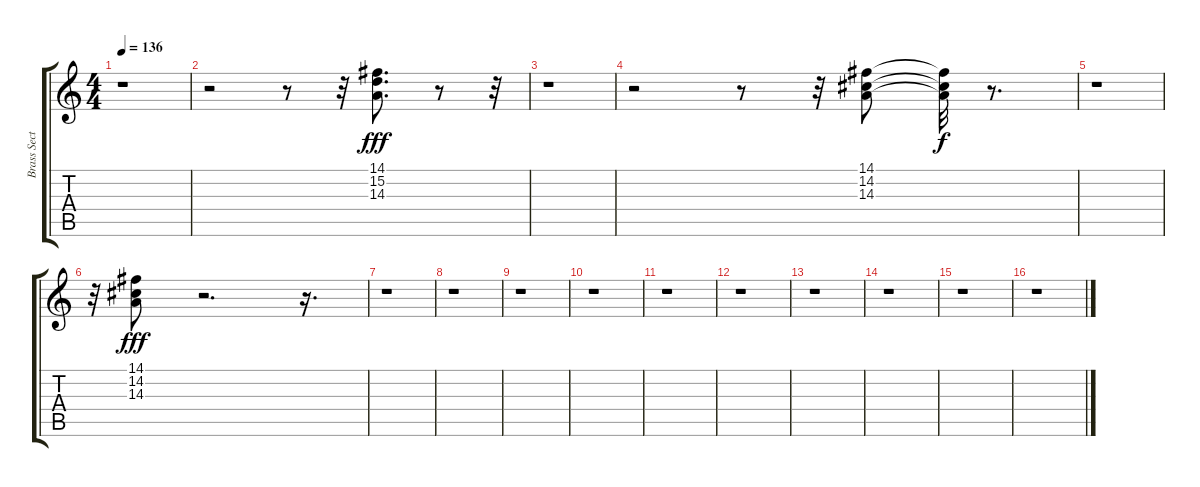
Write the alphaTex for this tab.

\track ("Brass Sect." "Brass Sect") {instrument brasssection}
\staff {score tabs}
\tuning (E4 B3 G3 D3 A2 E2) {hide}
\ts (4 4)
\tempo 136
\clef g2
\ks c
r.1{dy f} |
r.2 r.8 r.32 (14.1 15.2 14.3).8{d dy fff} r.8 r.32 |
r.1 |
r.2 r.8 r.32 (14.1 14.2 14.3).8 (14.1{t} 14.2{t} 14.3{t}).32{dy f} r.8{d} |
r.1 |
r.32 (14.1 14.2 14.3).8{dy fff} r.2{d} r.16{d} |
r.1 |
r.1 |
r.1 |
r.1 |
r.1 |
r.1 |
r.1 |
r.1 |
r.1 |
r.1
